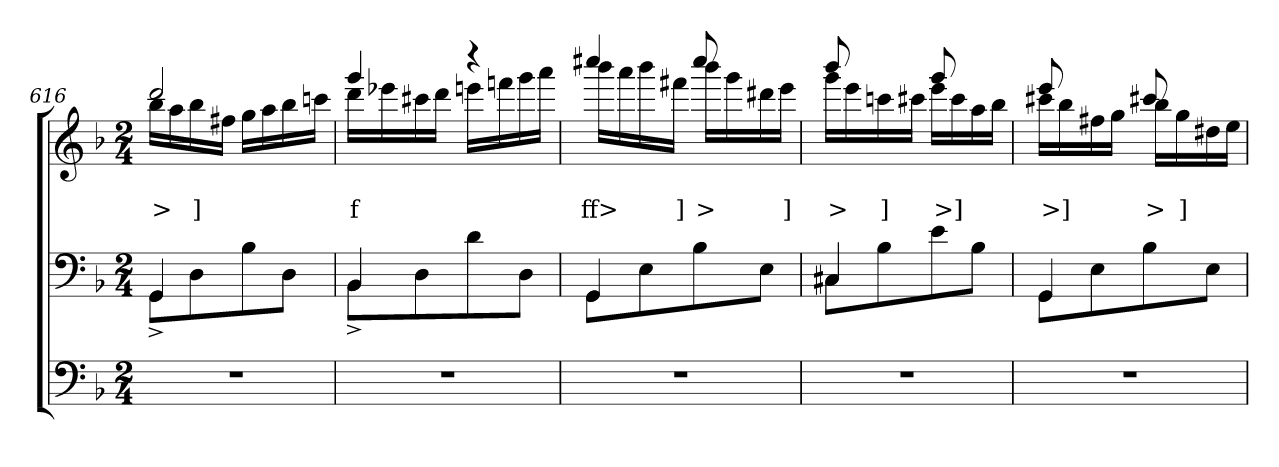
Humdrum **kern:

**kern	**kern	**kern	**text	**text
*part3	*part2	*part1	*part1	*part1
*staff3	*staff2	*staff1	*staff1	*staff1
*clefF4	*clefF4	*clefG2	*	*
*k[b-]	*k[b-]	*k[b-]	*	*
*M2/4	*M2/4	*M2/4	*	*
=616	=616	=616	=616	=616
*	*^	*^	*	*
2r	4GG	8GG^>L	2ddd	16bb-LL	.	>
.	.	.	.	16aa	.	.
.	.	8D	.	16bb-	.	]
.	.	.	.	16ff#XJJ	.	.
.	4ryy	8B-	.	16ggLL	.	.
.	.	.	.	16aa	.	.
.	.	8DJ	.	16bb-	.	.
.	.	.	.	16cccnJJ	.	.
=617	=617	=617	=617	=617	=617	=617
2r	4BB-	8BB-^>L	4ggg	16dddLL	.	f
.	.	.	.	16eee-X	.	.
.	.	8D	.	16ccc#X	.	.
.	.	.	.	16dddJJ	.	.
.	4ryy	8d	4r	16eeenLL	.	.
.	.	.	.	16fffn	.	.
.	.	8DJ	.	16ggg	.	.
.	.	.	.	16aaaJJ	.	.
=618	=618	=618	=618	=618	=618	=618
2r	4GG	8GGL	4cccc#X	16bbb-LL	.	ff>
.	.	.	.	16aaa	.	.
.	.	8E	.	16bbb-	.	.
.	.	.	.	16fff#XJJ	.	]
.	4ryy	8B-	8cccc#	16bbb-LL	.	>
.	.	.	.	16ggg	.	.
.	.	8EJ	8ryy	16ddd#X	.	.
.	.	.	.	16eeeJJ	.	]
=619	=619	=619	=619	=619	=619	=619
2r	4C#X	8C#L	8bbb-	16gggLL	.	>
.	.	.	.	16eee	.	.
.	.	8B-	8ryy	16cccn	.	]
.	.	.	.	16ccc#XJJ	.	.
.	4ryy	8e	8ggg	16eeeLL	.	>
.	.	.	.	16ccc#	.	]
.	.	8B-J	8ryy	16aa	.	.
.	.	.	.	16bb-JJ	.	.
=620	=620	=620	=620	=620	=620	=620
2r	4GG	8GGL	8eee	16ccc#LL	.	>
.	.	.	.	16bb-	.	]
.	.	8E	8ryy	16ff#X	.	.
.	.	.	.	16ggJJ	.	.
.	4ryy	8B-	8ccc#X	16bb-LL	.	>
.	.	.	.	16gg	.	]
.	.	8EJ	8ryy	16dd#X	.	.
.	.	.	.	16eeJJ	.	.
*	*v	*v	*	*	*	*
*	*	*v	*v	*	*
=	=	=	=	=
*-	*-	*-	*-	*-
